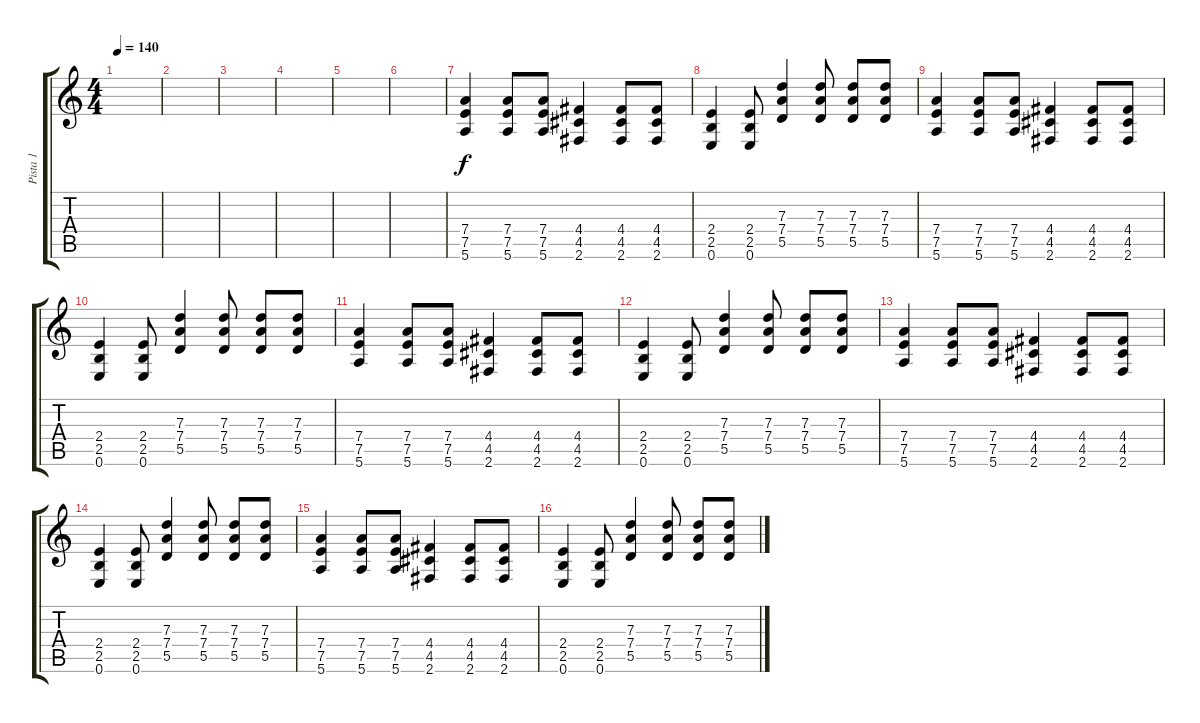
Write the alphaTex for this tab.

\track ("Pista 1" "Pista 1") {instrument overdrivenguitar}
\staff {score tabs}
\tuning (E4 B3 G3 D3 A2 E2) {hide}
\ts (4 4)
\tempo 140
\clef g2
\ks c
|
|
|
|
|
|
(7.4 7.5 5.6).4 (7.4 7.5 5.6).8 (7.4 7.5 5.6).8 (4.4 4.5 2.6).4 (4.4 4.5 2.6).8 (4.4 4.5 2.6).8 |
(2.4 2.5 0.6).4 (2.4 2.5 0.6).8 (7.3 7.4 5.5).4 (7.3 7.4 5.5).8 (7.3 7.4 5.5).8 (7.3 7.4 5.5).8 |
(7.4 7.5 5.6).4 (7.4 7.5 5.6).8 (7.4 7.5 5.6).8 (4.4 4.5 2.6).4 (4.4 4.5 2.6).8 (4.4 4.5 2.6).8 |
(2.4 2.5 0.6).4 (2.4 2.5 0.6).8 (7.3 7.4 5.5).4 (7.3 7.4 5.5).8 (7.3 7.4 5.5).8 (7.3 7.4 5.5).8 |
(7.4 7.5 5.6).4 (7.4 7.5 5.6).8 (7.4 7.5 5.6).8 (4.4 4.5 2.6).4 (4.4 4.5 2.6).8 (4.4 4.5 2.6).8 |
(2.4 2.5 0.6).4 (2.4 2.5 0.6).8 (7.3 7.4 5.5).4 (7.3 7.4 5.5).8 (7.3 7.4 5.5).8 (7.3 7.4 5.5).8 |
(7.4 7.5 5.6).4 (7.4 7.5 5.6).8 (7.4 7.5 5.6).8 (4.4 4.5 2.6).4 (4.4 4.5 2.6).8 (4.4 4.5 2.6).8 |
(2.4 2.5 0.6).4 (2.4 2.5 0.6).8 (7.3 7.4 5.5).4 (7.3 7.4 5.5).8 (7.3 7.4 5.5).8 (7.3 7.4 5.5).8 |
(7.4 7.5 5.6).4 (7.4 7.5 5.6).8 (7.4 7.5 5.6).8 (4.4 4.5 2.6).4 (4.4 4.5 2.6).8 (4.4 4.5 2.6).8 |
(2.4 2.5 0.6).4 (2.4 2.5 0.6).8 (7.3 7.4 5.5).4 (7.3 7.4 5.5).8 (7.3 7.4 5.5).8 (7.3 7.4 5.5).8
